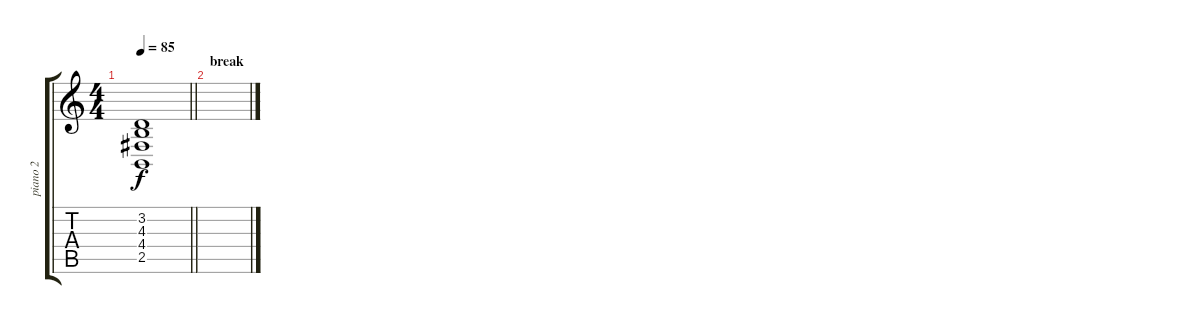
\track ("piano 2" "piano 2") {instrument brightacousticpiano}
\staff {score tabs}
\tuning (E4 B3 G3 D3 A2 E2) {hide}
\ts (4 4)
\tempo 85
\clef g2
\barLineRight lightlight
\ks c
(3.2 4.3 4.4 2.5).1{dy f} |
\section ("" "break")
